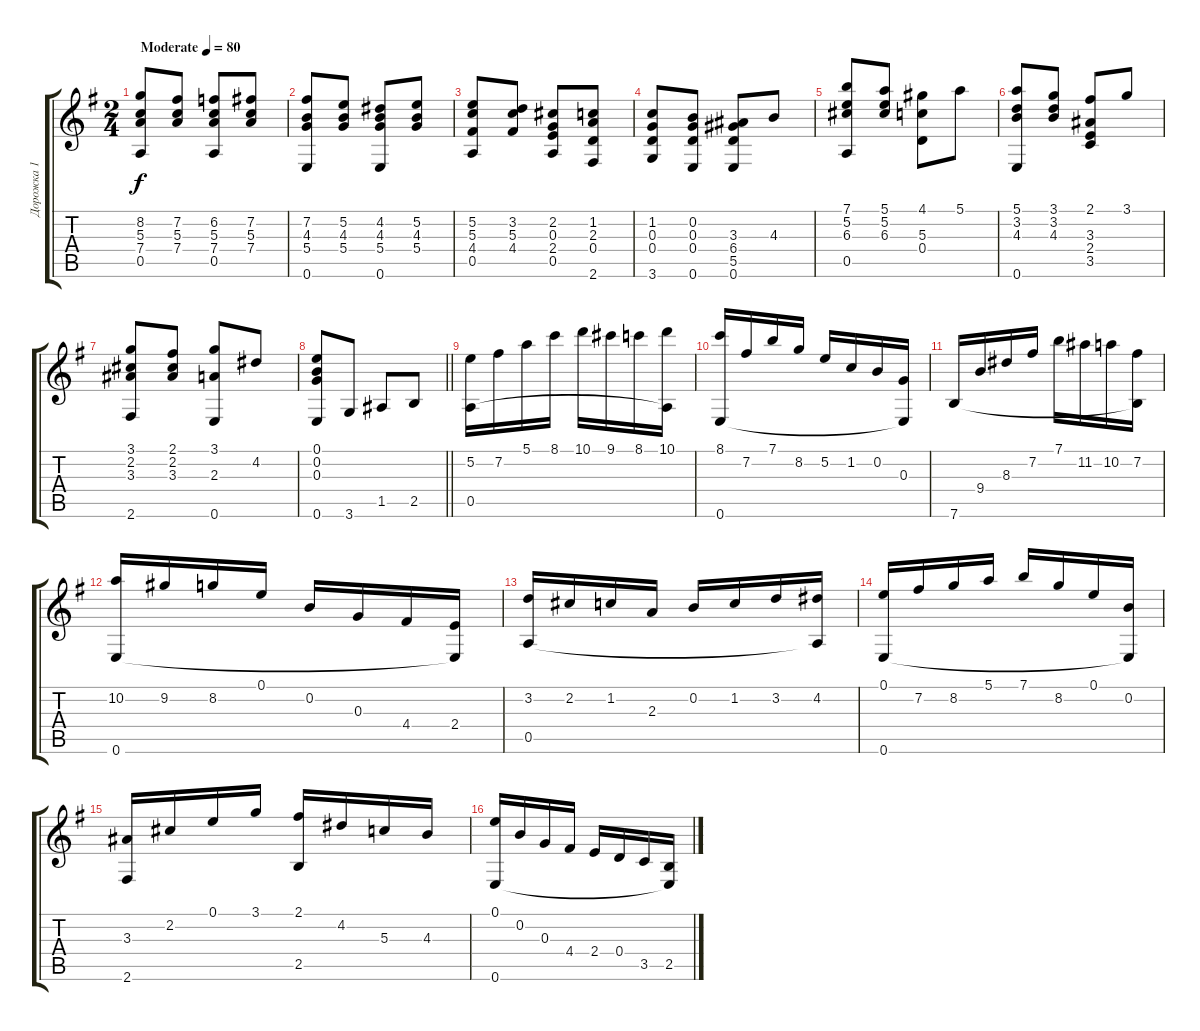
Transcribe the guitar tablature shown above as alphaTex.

\track ("Дорожка 1" "Дорожка 1") {instrument acousticguitarnylon}
\staff {score tabs}
\tuning (E4 B3 G3 D3 A2 E2) {hide}
\ts (2 4)
\tempo (80 "Moderate")
\clef g2
\ks g
(8.2 5.3 7.4 0.5).8{dy f instrument acousticguitarnylon} (7.2 5.3 7.4).8 (6.2 5.3 7.4 0.5).8 (7.2 5.3 7.4).8 |
(7.2 4.3 5.4 0.6).8 (5.2 4.3 5.4).8 (4.2 4.3 5.4 0.6).8 (5.2 4.3 5.4).8 |
(5.2 5.3 4.4 0.5).8 (3.2 5.3 4.4).8 (2.2 0.3 2.4 0.5).8 (1.2 2.3 0.4 2.6).8 |
(1.2 0.3 0.4 3.6).8 (0.2 0.3 0.4 0.6).8 (3.3 6.4 5.5 0.6).8 4.3.8 |
(7.1 5.2 6.3 0.5).8 (5.1 5.2 6.3).8 (4.1 5.3 0.4).8 5.1.8 |
(5.1 3.2 4.3 0.6).8 (3.1 3.2 4.3).8 (2.1 3.3 2.4 3.5).8 3.1.8 |
(3.1 2.2 3.3 2.6).8 (2.1 2.2 3.3).8 (3.1 2.3 0.6).8 4.2.8 |
\barLineRight lightlight
(0.1 0.2 0.3 0.6).8 3.6.8 1.5.8 2.5.8 |
(5.2 0.5).16 7.2.16 5.1.16 8.1.16 10.1.16 9.1.16 8.1.16 (10.1 0.5{t}).16 |
(8.1 0.6).16 7.2.16 7.1.16 8.2.16 5.2.16 1.2.16 0.2.16 (0.3 0.6{t}).16 |
7.6.16 9.4.16 8.3.16 7.2.16 7.1.16 11.2.16 10.2.16 (7.2 7.6{t}).16 |
(10.2 0.6).16 9.2.16 8.2.16 0.1.16 0.2.16 0.3.16 4.4.16 (2.4 0.6{t}).16 |
(3.2 0.5).16 2.2.16 1.2.16 2.3.16 0.2.16 1.2.16 3.2.16 (4.2 0.5{t}).16 |
(0.1 0.6).16 7.2.16 8.2.16 5.1.16 7.1.16 8.2.16 0.1.16 (0.2 0.6{t}).16 |
(3.3 2.6).16 2.2.16 0.1.16 3.1.16 (2.1 2.5).16 4.2.16 5.3.16 4.3.16 |
(0.1 0.6).16 0.2.16 0.3.16 4.4.16 2.4.16 0.4.16 3.5.16 (2.5 0.6{t}).16
